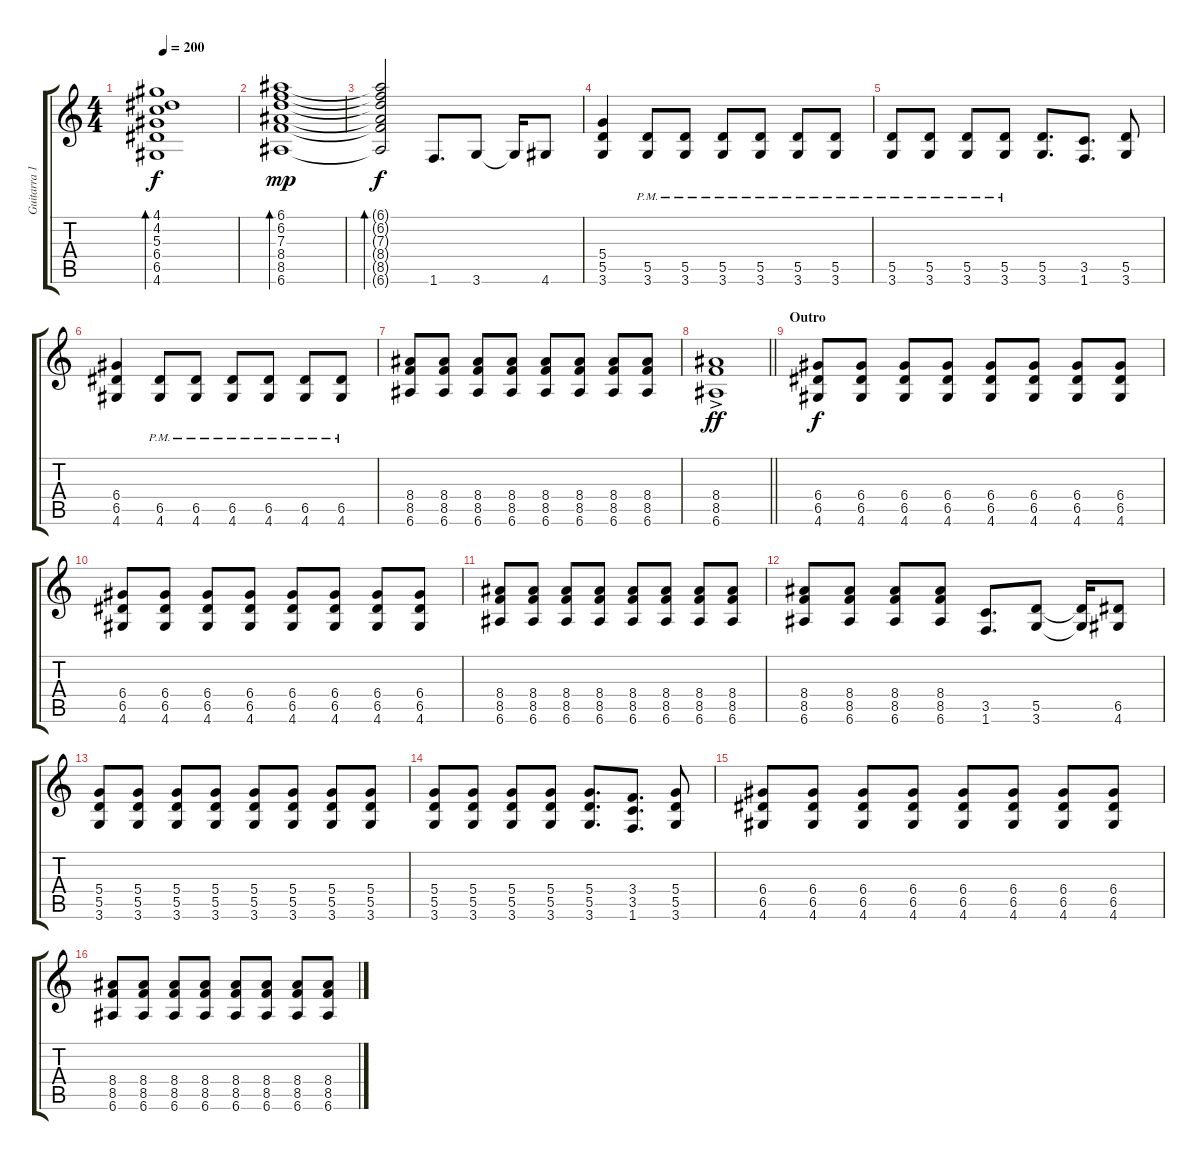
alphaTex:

\track ("Guitarra 1" "Guitarra 1") {instrument distortionguitar}
\staff {score tabs}
\tuning (E4 B3 G3 D3 A2 E2) {hide}
\ts (4 4)
\tempo 200
\clef g2
\ks c
(4.1{t} 4.2{t} 5.3{t} 6.4{t} 6.5{t} 4.6{t}).1{bd 240 dy f} |
(6.1 6.2 7.3 8.4 8.5 6.6).1{bd 120 dy mp} |
(6.1{t} 6.2{t} 7.3{t} 8.4{t} 8.5{t} 6.6{t}).2{bd 240 dy f} 1.6.8{d} 3.6.8 3.6{t}.16 4.6.8 |
(5.4 5.5 3.6).4 (5.5{pm} 3.6{pm}).8 (5.5{pm} 3.6{pm}).8 (5.5{pm} 3.6{pm}).8 (5.5{pm} 3.6{pm}).8 (5.5{pm} 3.6{pm}).8 (5.5{pm} 3.6{pm}).8 |
(5.5{pm} 3.6{pm}).8 (5.5{pm} 3.6{pm}).8 (5.5{pm} 3.6{pm}).8 (5.5{pm} 3.6{pm}).8 (5.5 3.6).8{d} (3.5 1.6).8{d} (5.5 3.6).8 |
(6.4 6.5 4.6).4 (6.5{pm} 4.6{pm}).8 (6.5{pm} 4.6{pm}).8 (6.5{pm} 4.6{pm}).8 (6.5{pm} 4.6{pm}).8 (6.5{pm} 4.6{pm}).8 (6.5{pm} 4.6{pm}).8 |
(8.4 8.5 6.6).8 (8.4 8.5 6.6).8 (8.4 8.5 6.6).8 (8.4 8.5 6.6).8 (8.4 8.5 6.6).8 (8.4 8.5 6.6).8 (8.4 8.5 6.6).8 (8.4 8.5 6.6).8 |
\barLineRight lightlight
(8.4{ac} 8.5{ac} 6.6{ac}).1{dy ff} |
\section ("" "Outro")
(6.4 6.5 4.6).8{dy f} (6.4 6.5 4.6).8 (6.4 6.5 4.6).8 (6.4 6.5 4.6).8 (6.4 6.5 4.6).8 (6.4 6.5 4.6).8 (6.4 6.5 4.6).8 (6.4 6.5 4.6).8 |
(6.4 6.5 4.6).8 (6.4 6.5 4.6).8 (6.4 6.5 4.6).8 (6.4 6.5 4.6).8 (6.4 6.5 4.6).8 (6.4 6.5 4.6).8 (6.4 6.5 4.6).8 (6.4 6.5 4.6).8 |
(8.4 8.5 6.6).8 (8.4 8.5 6.6).8 (8.4 8.5 6.6).8 (8.4 8.5 6.6).8 (8.4 8.5 6.6).8 (8.4 8.5 6.6).8 (8.4 8.5 6.6).8 (8.4 8.5 6.6).8 |
(8.4 8.5 6.6).8 (8.4 8.5 6.6).8 (8.4 8.5 6.6).8 (8.4 8.5 6.6).8 (3.5 1.6).8{d} (5.5 3.6).8 (5.5{t} 3.6{t}).16 (6.5 4.6).8 |
(5.4 5.5 3.6).8 (5.4 5.5 3.6).8 (5.4 5.5 3.6).8 (5.4 5.5 3.6).8 (5.4 5.5 3.6).8 (5.4 5.5 3.6).8 (5.4 5.5 3.6).8 (5.4 5.5 3.6).8 |
(5.4 5.5 3.6).8 (5.4 5.5 3.6).8 (5.4 5.5 3.6).8 (5.4 5.5 3.6).8 (5.4 5.5 3.6).8{d} (3.4 3.5 1.6).8{d} (5.4 5.5 3.6).8 |
(6.4 6.5 4.6).8 (6.4 6.5 4.6).8 (6.4 6.5 4.6).8 (6.4 6.5 4.6).8 (6.4 6.5 4.6).8 (6.4 6.5 4.6).8 (6.4 6.5 4.6).8 (6.4 6.5 4.6).8 |
(8.4 8.5 6.6).8 (8.4 8.5 6.6).8 (8.4 8.5 6.6).8 (8.4 8.5 6.6).8 (8.4 8.5 6.6).8 (8.4 8.5 6.6).8 (8.4 8.5 6.6).8 (8.4 8.5 6.6).8
